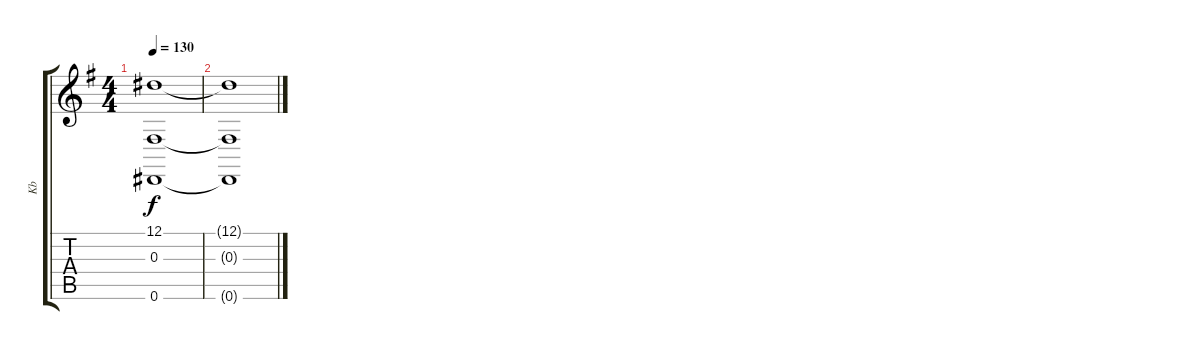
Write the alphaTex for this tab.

\track ("Kb" "Kb") {instrument stringensemble1}
\staff {score tabs}
\tuning (Eb4 Bb3 Gb3 Db3 Ab2 Eb2) {hide}
\ts (4 4)
\tempo 130
\clef g2
\ks eminor
(12.1{t} 0.3{t} 0.6{t}).1{dy f} |
(12.1{t} 0.3{t} 0.6{t}).1
